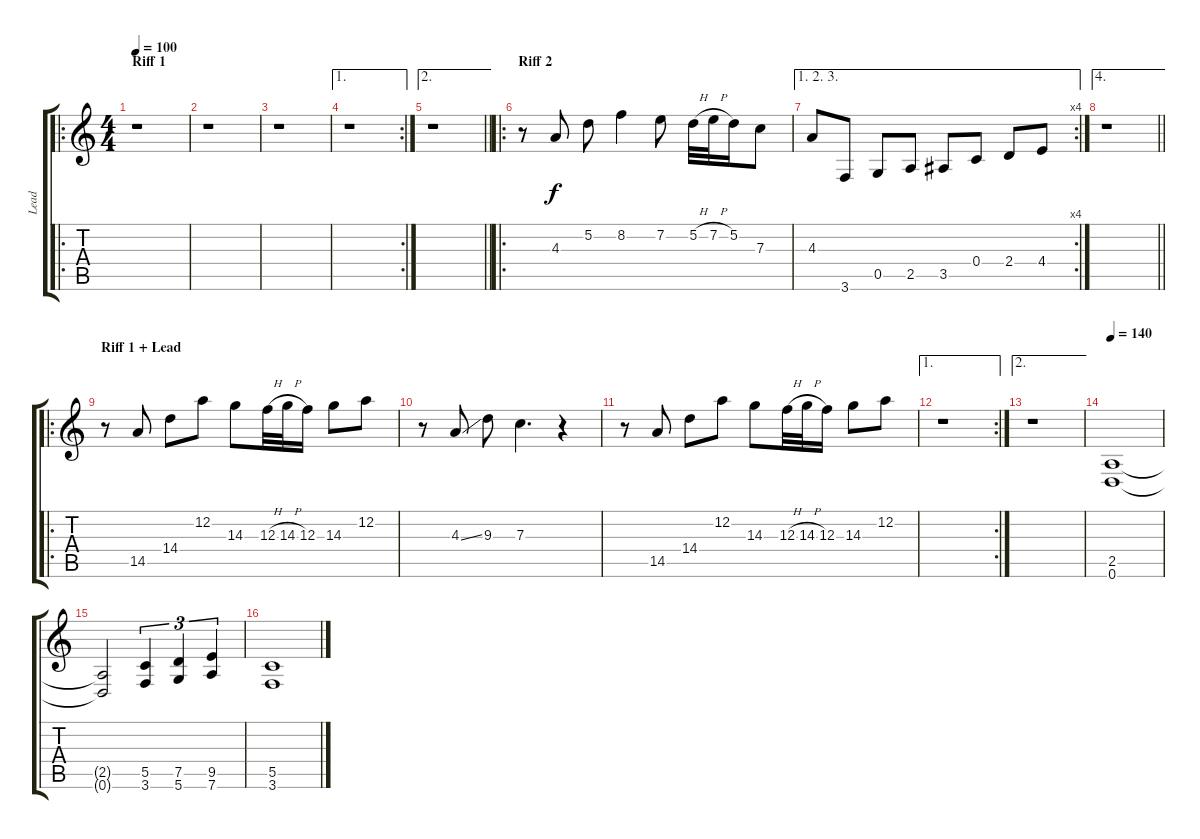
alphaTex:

\track ("Lead" "Lead") {instrument distortionguitar}
\staff {score tabs}
\tuning (D4 A3 F3 C3 G2 D2) {hide}
\ro
\ts (4 4)
\section ("" "Riff 1")
\tempo 100
\clef g2
\ks c
r.1{dy f instrument distortionguitar} |
r.1 |
r.1 |
\ae 1
\rc 2
r.1 |
\ae 2
\barLineRight lightlight
r.1 |
\ro
\section ("" "Riff 2")
r.8 4.3.8 5.2.8 8.2.4 7.2.8 5.2{h}.32 7.2{h}.32 5.2.16 7.3.8 |
\ae (1 2 3)
\rc 4
4.3.8 3.6.8 0.5.8 2.5.8 3.5.8 0.4.8 2.4.8 4.4.8 |
\ae 4
\barLineRight lightlight
r.1 |
\ro
\section ("" "Riff 1 + Lead")
r.8 14.5.8 14.4.8 12.2.8 14.3.8 12.3{h}.32 14.3{h}.32 12.3.16 14.3.8 12.2.8 |
r.8 4.3{ss}.8 9.3.8 7.3.4{d} r.4 |
r.8 14.5.8 14.4.8 12.2.8 14.3.8 12.3{h}.32 14.3{h}.32 12.3.16 14.3.8 12.2.8 |
\ae 1
\rc 2
r.1 |
\ae 2
r.1 |
\tempo 140
(2.5 0.6).1 |
(2.5{t} 0.6{t}).2 (5.5 3.6).4{tu (3 2)} (7.5 5.6).4{tu (3 2)} (9.5 7.6).4{tu (3 2)} |
(5.5 3.6).1
